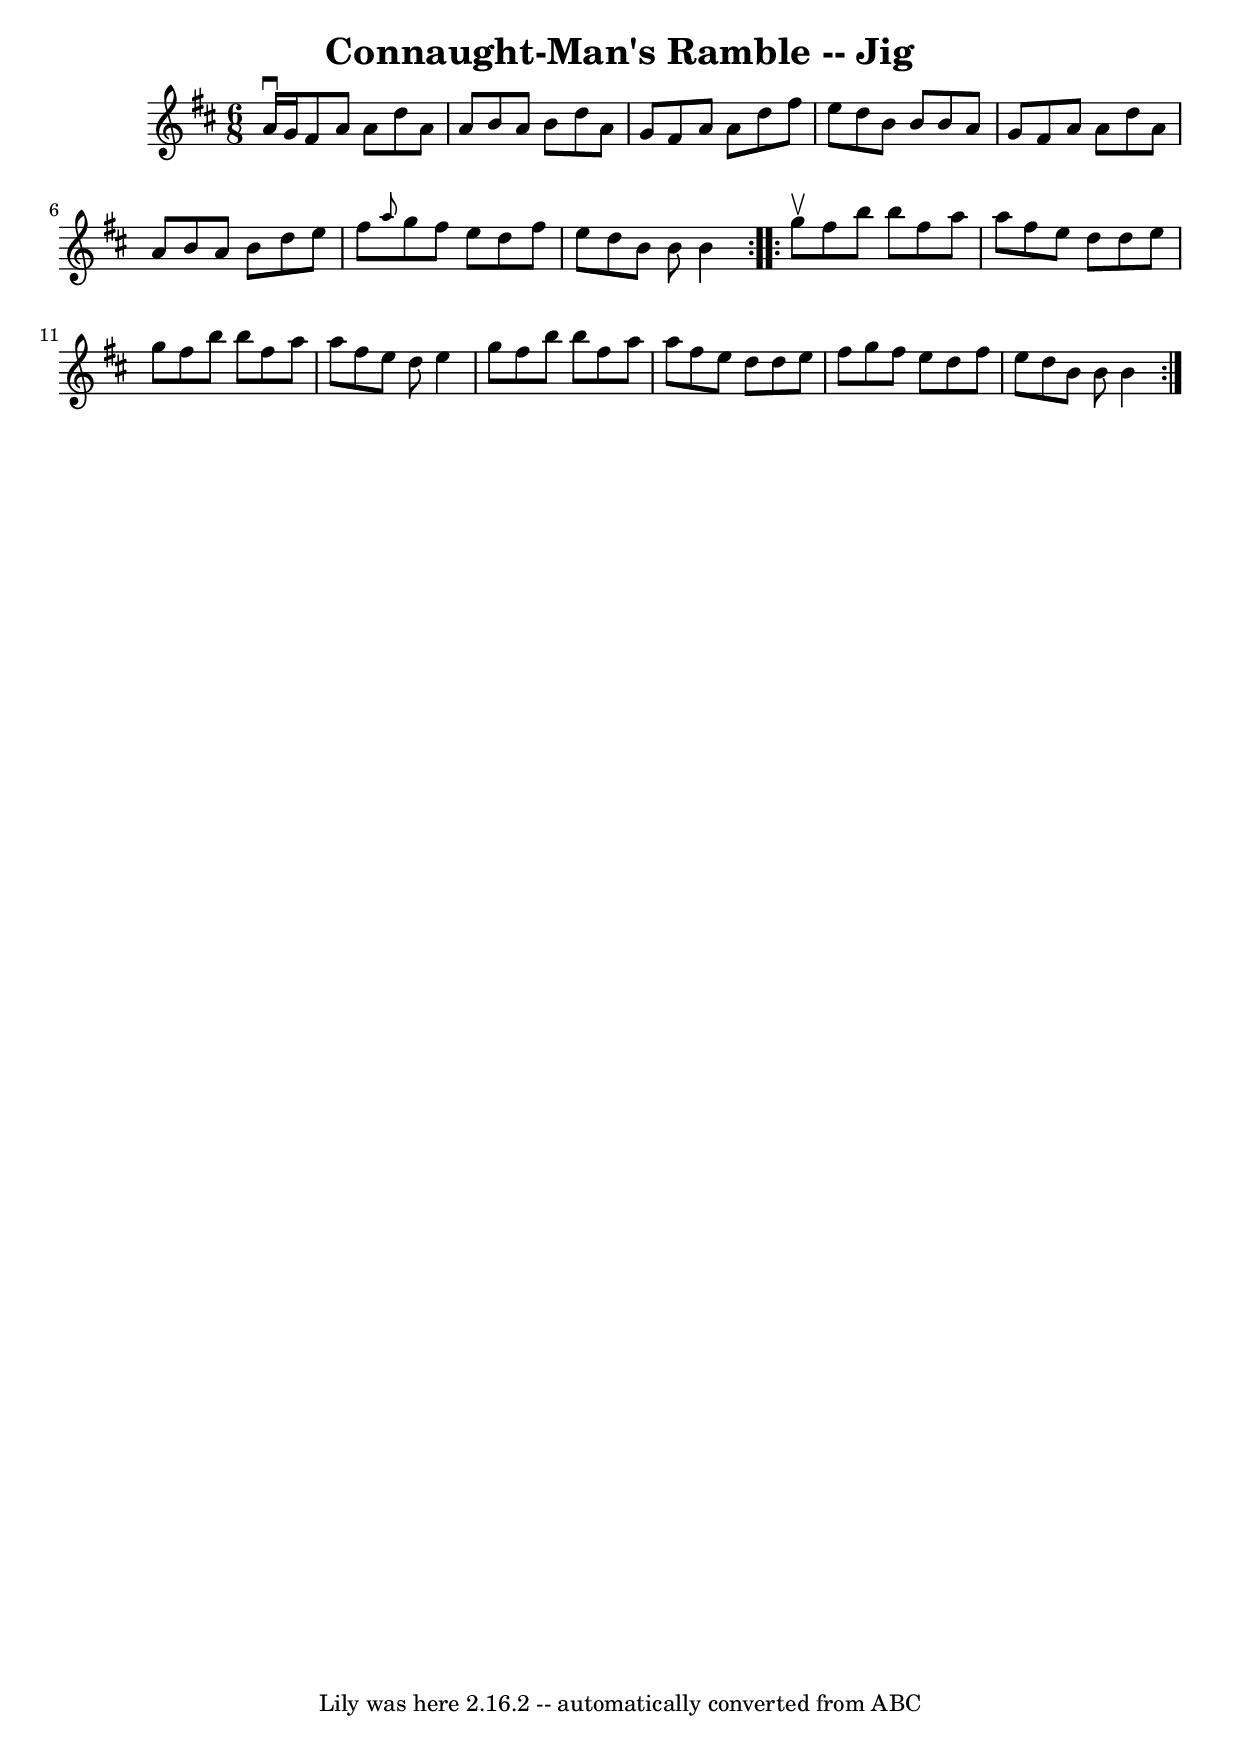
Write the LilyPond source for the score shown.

\version "2.7.40"
\include "Mammoth.ily"
\header {
	%% book = "Ryan's Mammoth Collection"
	crossRefNumber = "1"
	footnotes = "\\\\87 451"
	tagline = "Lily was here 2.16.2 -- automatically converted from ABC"
	title = "Connaught-Man's Ramble -- Jig"
}
voicedefault =  {
\set Score.defaultBarType = "empty"

\repeat volta 2 {
\time 6/8 \key d \major a'16^\downbow g'16  |
 fis'8 a'8    
a'8 d''8 a'8 a'8    |
 b'8 a'8 b'8 d''8 a'8 g'8 
   |
 fis'8 a'8 a'8 d''8 fis''8 e''8    |
 d''8  
 b'8 b'8 b'8 a'8 g'8    |
 fis'8 a'8 a'8 d''8   
 a'8 a'8    |
 b'8 a'8 b'8 d''8 e''8 fis''8    
|
 \grace { a''8  } g''8 fis''8 e''8 d''8 fis''8 e''8 
   |
 d''8 b'8 b'8 b'4  }     \repeat volta 2 { g''8^\upbow 
|
 fis''8 b''8 b''8 fis''8 a''8 a''8    |
   
fis''8 e''8 d''8 d''8 e''8 g''8    |
 fis''8 b''8    
b''8 fis''8 a''8 a''8    |
 fis''8 e''8 d''8 e''4    
g''8    |
 fis''8 b''8 b''8 fis''8 a''8 a''8    
|
 fis''8 e''8 d''8 d''8 e''8 fis''8    |
 g''8  
 fis''8 e''8 d''8 fis''8 e''8    |
 d''8 b'8 b'8    
b'4  }   
}

\score{
    <<

	\context Staff="default"
	{
	    \voicedefault 
	}

    >>
	\layout {
	}
	\midi {}
}
